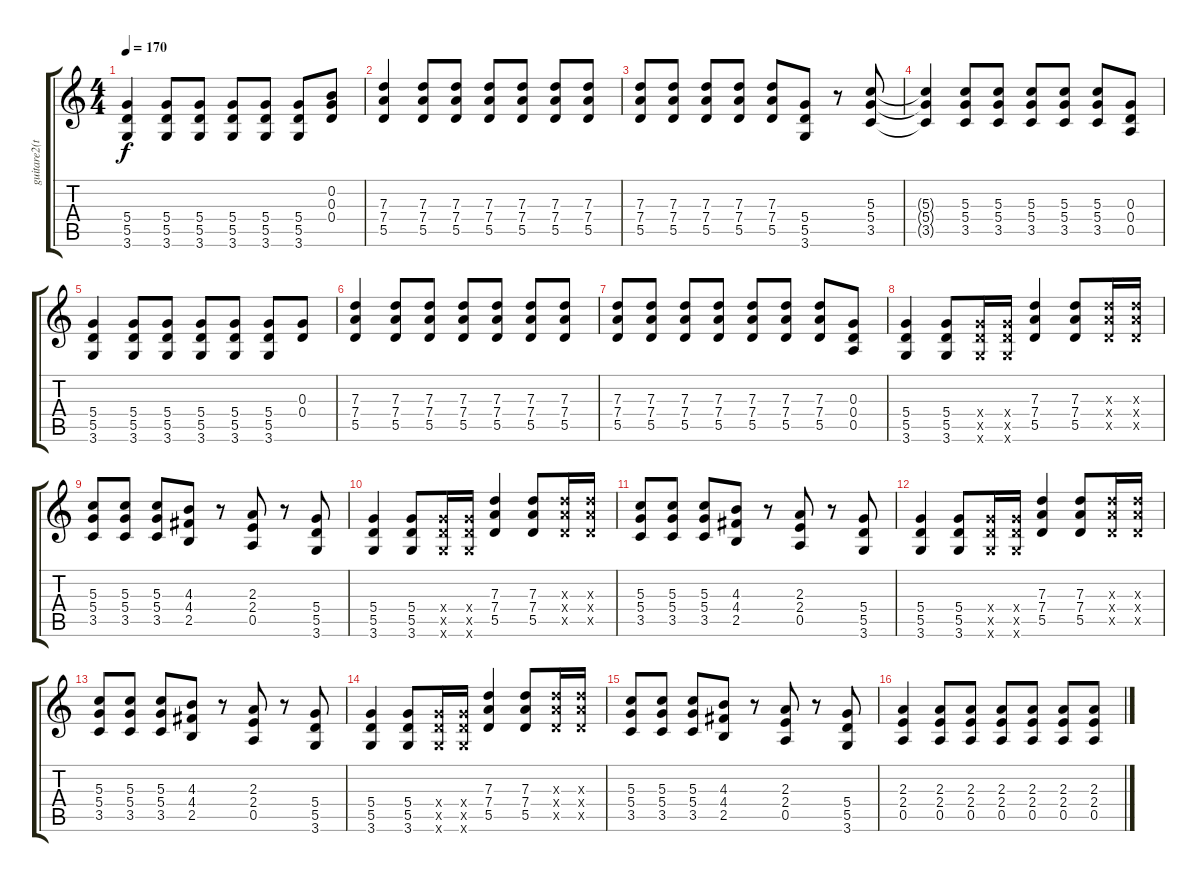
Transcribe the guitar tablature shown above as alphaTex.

\track ("guitare2(tim)" "guitare2(t") {instrument distortionguitar}
\staff {score tabs}
\tuning (E4 B3 G3 D3 A2 E2) {hide}
\ts (4 4)
\tempo 170
\clef g2
\ks c
(5.4 5.5 3.6).4{dy f} (5.4 5.5 3.6).8 (5.4 5.5 3.6).8 (5.4 5.5 3.6).8 (5.4 5.5 3.6).8 (5.4 5.5 3.6).8 (0.2 0.3 0.4).8 |
(7.3 7.4 5.5).4 (7.3 7.4 5.5).8 (7.3 7.4 5.5).8 (7.3 7.4 5.5).8 (7.3 7.4 5.5).8 (7.3 7.4 5.5).8 (7.3 7.4 5.5).8 |
(7.3 7.4 5.5).8 (7.3 7.4 5.5).8 (7.3 7.4 5.5).8 (7.3 7.4 5.5).8 (7.3 7.4 5.5).8 (5.4 5.5 3.6).8 r.8 (5.3 5.4 3.5).8 |
(5.3{t} 5.4{t} 3.5{t}).4 (5.3 5.4 3.5).8 (5.3 5.4 3.5).8 (5.3 5.4 3.5).8 (5.3 5.4 3.5).8 (5.3 5.4 3.5).8 (0.3 0.4 0.5).8 |
(5.4 5.5 3.6).4 (5.4 5.5 3.6).8 (5.4 5.5 3.6).8 (5.4 5.5 3.6).8 (5.4 5.5 3.6).8 (5.4 5.5 3.6).8 (0.3 0.4).8 |
(7.3 7.4 5.5).4 (7.3 7.4 5.5).8 (7.3 7.4 5.5).8 (7.3 7.4 5.5).8 (7.3 7.4 5.5).8 (7.3 7.4 5.5).8 (7.3 7.4 5.5).8 |
(7.3 7.4 5.5).8 (7.3 7.4 5.5).8 (7.3 7.4 5.5).8 (7.3 7.4 5.5).8 (7.3 7.4 5.5).8 (7.3 7.4 5.5).8 (7.3 7.4 5.5).8 (0.3 0.4 0.5).8 |
(5.4 5.5 3.6).4 (5.4 5.5 3.6).8 (5.4{x} 5.5{x} 3.6{x}).16 (5.4{x} 5.5{x} 3.6{x}).16 (7.3 7.4 5.5).4 (7.3 7.4 5.5).8 (7.3{x} 7.4{x} 5.5{x}).16 (7.3{x} 7.4{x} 5.5{x}).16 |
(5.3 5.4 3.5).8 (5.3 5.4 3.5).8 (5.3 5.4 3.5).8 (4.3 4.4 2.5).8 r.8 (2.3 2.4 0.5).8 r.8 (5.4 5.5 3.6).8 |
(5.4 5.5 3.6).4 (5.4 5.5 3.6).8 (5.4{x} 5.5{x} 3.6{x}).16 (5.4{x} 5.5{x} 3.6{x}).16 (7.3 7.4 5.5).4 (7.3 7.4 5.5).8 (7.3{x} 7.4{x} 5.5{x}).16 (7.3{x} 7.4{x} 5.5{x}).16 |
(5.3 5.4 3.5).8 (5.3 5.4 3.5).8 (5.3 5.4 3.5).8 (4.3 4.4 2.5).8 r.8 (2.3 2.4 0.5).8 r.8 (5.4 5.5 3.6).8 |
(5.4 5.5 3.6).4 (5.4 5.5 3.6).8 (5.4{x} 5.5{x} 3.6{x}).16 (5.4{x} 5.5{x} 3.6{x}).16 (7.3 7.4 5.5).4 (7.3 7.4 5.5).8 (7.3{x} 7.4{x} 5.5{x}).16 (7.3{x} 7.4{x} 5.5{x}).16 |
(5.3 5.4 3.5).8 (5.3 5.4 3.5).8 (5.3 5.4 3.5).8 (4.3 4.4 2.5).8 r.8 (2.3 2.4 0.5).8 r.8 (5.4 5.5 3.6).8 |
(5.4 5.5 3.6).4 (5.4 5.5 3.6).8 (5.4{x} 5.5{x} 3.6{x}).16 (5.4{x} 5.5{x} 3.6{x}).16 (7.3 7.4 5.5).4 (7.3 7.4 5.5).8 (7.3{x} 7.4{x} 5.5{x}).16 (7.3{x} 7.4{x} 5.5{x}).16 |
(5.3 5.4 3.5).8 (5.3 5.4 3.5).8 (5.3 5.4 3.5).8 (4.3 4.4 2.5).8 r.8 (2.3 2.4 0.5).8 r.8 (5.4 5.5 3.6).8 |
(2.3 2.4 0.5).4{volume 13} (2.3 2.4 0.5).8 (2.3 2.4 0.5).8 (2.3 2.4 0.5).8 (2.3 2.4 0.5).8 (2.3 2.4 0.5).8 (2.3 2.4 0.5).8
